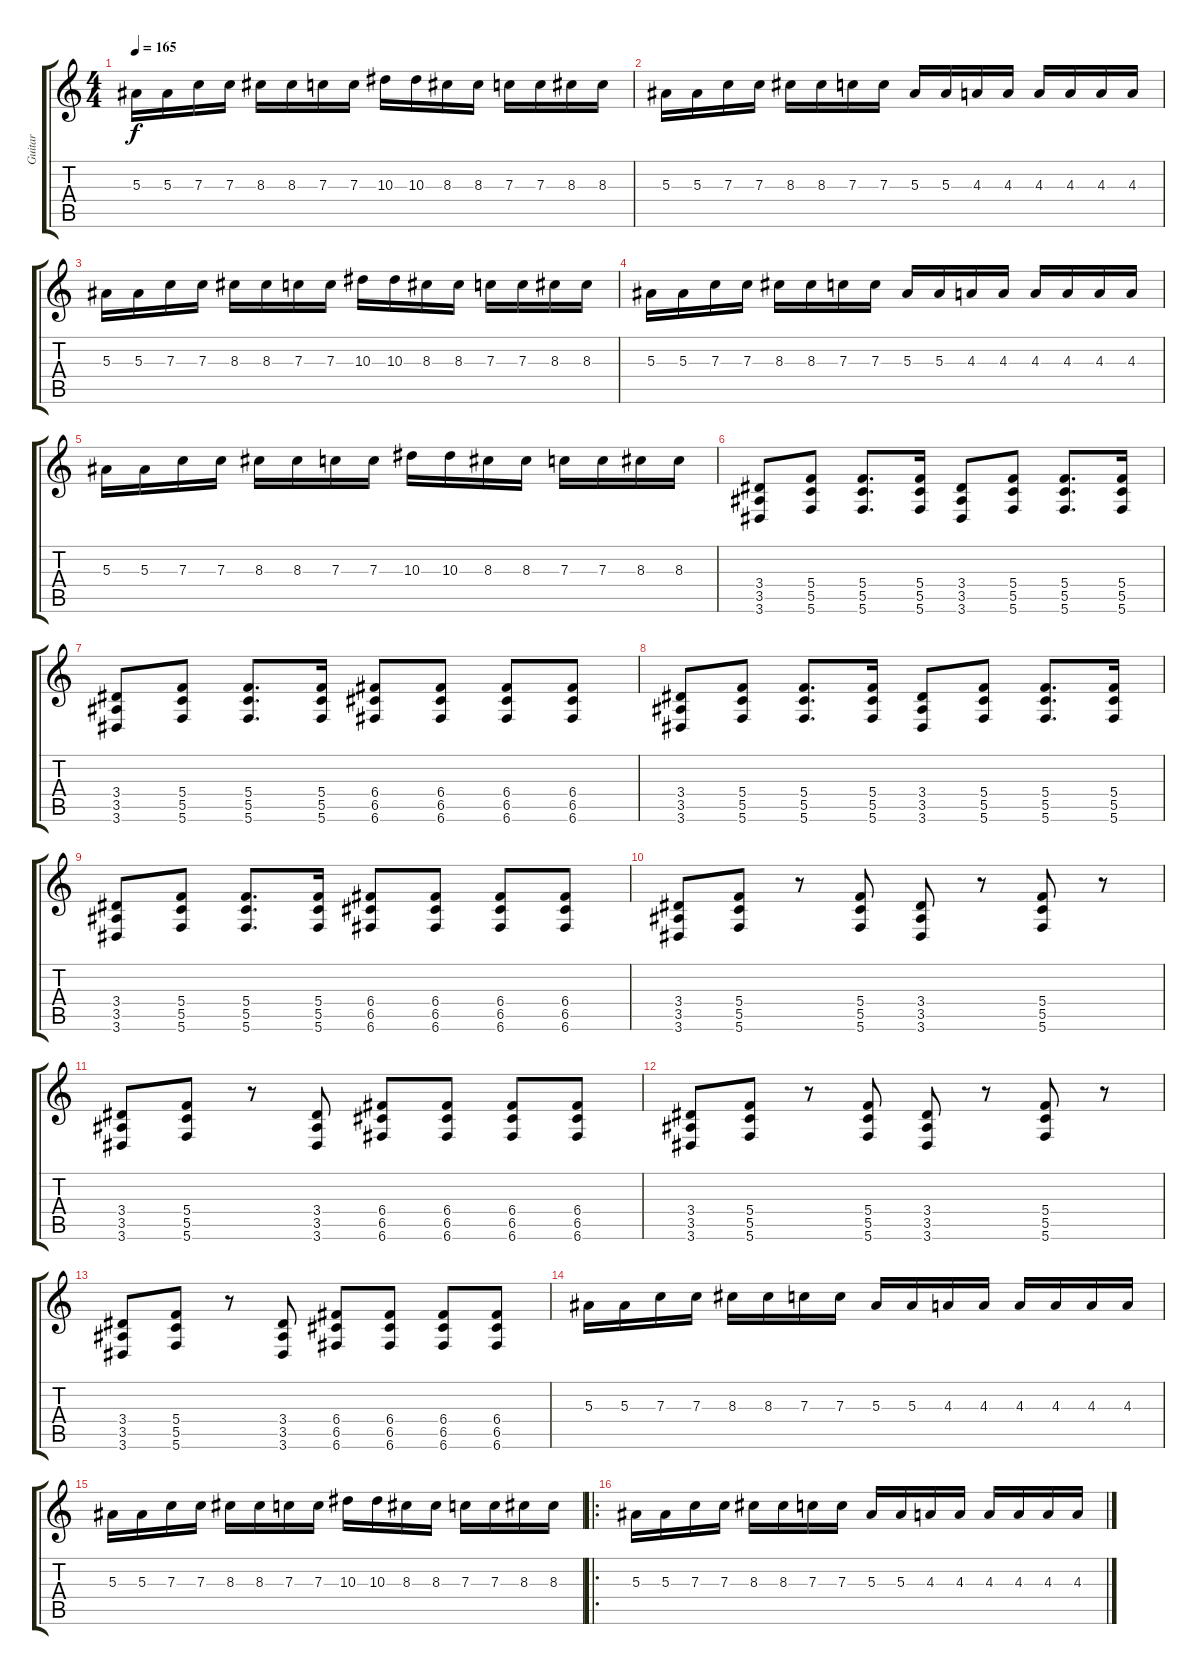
\track ("Guitar" "Guitar") {instrument distortionguitar}
\staff {score tabs}
\tuning (D4 A3 F3 C3 G2 C2) {hide}
\ts (4 4)
\tempo 165
\clef g2
\ks c
5.3.16{dy f} 5.3.16 7.3.16 7.3.16 8.3.16 8.3.16 7.3.16 7.3.16 10.3.16 10.3.16 8.3.16 8.3.16 7.3.16 7.3.16 8.3.16 8.3.16 |
5.3.16 5.3.16 7.3.16 7.3.16 8.3.16 8.3.16 7.3.16 7.3.16 5.3.16 5.3.16 4.3.16 4.3.16 4.3.16 4.3.16 4.3.16 4.3.16 |
5.3.16 5.3.16 7.3.16 7.3.16 8.3.16 8.3.16 7.3.16 7.3.16 10.3.16 10.3.16 8.3.16 8.3.16 7.3.16 7.3.16 8.3.16 8.3.16 |
5.3.16 5.3.16 7.3.16 7.3.16 8.3.16 8.3.16 7.3.16 7.3.16 5.3.16 5.3.16 4.3.16 4.3.16 4.3.16 4.3.16 4.3.16 4.3.16 |
5.3.16 5.3.16 7.3.16 7.3.16 8.3.16 8.3.16 7.3.16 7.3.16 10.3.16 10.3.16 8.3.16 8.3.16 7.3.16 7.3.16 8.3.16 8.3.16 |
(3.4 3.5 3.6).8 (5.4 5.5 5.6).8 (5.4 5.5 5.6).8{d} (5.4 5.5 5.6).16 (3.4 3.5 3.6).8 (5.4 5.5 5.6).8 (5.4 5.5 5.6).8{d} (5.4 5.5 5.6).16 |
(3.4 3.5 3.6).8 (5.4 5.5 5.6).8 (5.4 5.5 5.6).8{d} (5.4 5.5 5.6).16 (6.4 6.5 6.6).8 (6.4 6.5 6.6).8 (6.4 6.5 6.6).8 (6.4 6.5 6.6).8 |
(3.4 3.5 3.6).8 (5.4 5.5 5.6).8 (5.4 5.5 5.6).8{d} (5.4 5.5 5.6).16 (3.4 3.5 3.6).8 (5.4 5.5 5.6).8 (5.4 5.5 5.6).8{d} (5.4 5.5 5.6).16 |
(3.4 3.5 3.6).8 (5.4 5.5 5.6).8 (5.4 5.5 5.6).8{d} (5.4 5.5 5.6).16 (6.4 6.5 6.6).8 (6.4 6.5 6.6).8 (6.4 6.5 6.6).8 (6.4 6.5 6.6).8 |
(3.4 3.5 3.6).8 (5.4 5.5 5.6).8 r.8 (5.4 5.5 5.6).8 (3.4 3.5 3.6).8 r.8 (5.4 5.5 5.6).8 r.8 |
(3.4 3.5 3.6).8 (5.4 5.5 5.6).8 r.8 (3.4 3.5 3.6).8 (6.4 6.5 6.6).8 (6.4 6.5 6.6).8 (6.4 6.5 6.6).8 (6.4 6.5 6.6).8 |
(3.4 3.5 3.6).8 (5.4 5.5 5.6).8 r.8 (5.4 5.5 5.6).8 (3.4 3.5 3.6).8 r.8 (5.4 5.5 5.6).8 r.8 |
(3.4 3.5 3.6).8 (5.4 5.5 5.6).8 r.8 (3.4 3.5 3.6).8 (6.4 6.5 6.6).8 (6.4 6.5 6.6).8 (6.4 6.5 6.6).8 (6.4 6.5 6.6).8 |
5.3.16 5.3.16 7.3.16 7.3.16 8.3.16 8.3.16 7.3.16 7.3.16 5.3.16 5.3.16 4.3.16 4.3.16 4.3.16 4.3.16 4.3.16 4.3.16 |
5.3.16 5.3.16 7.3.16 7.3.16 8.3.16 8.3.16 7.3.16 7.3.16 10.3.16 10.3.16 8.3.16 8.3.16 7.3.16 7.3.16 8.3.16 8.3.16 |
\ro
5.3.16 5.3.16 7.3.16 7.3.16 8.3.16 8.3.16 7.3.16 7.3.16 5.3.16 5.3.16 4.3.16 4.3.16 4.3.16 4.3.16 4.3.16 4.3.16
